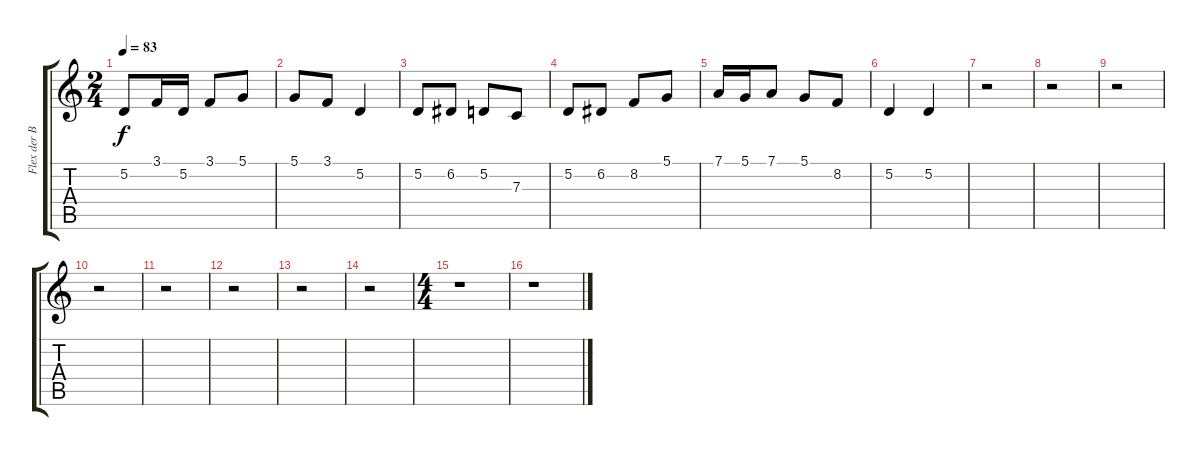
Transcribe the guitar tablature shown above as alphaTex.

\track ("Flex der Biegsame" "Flex der B") {instrument cello}
\staff {score tabs}
\tuning (D4 A3 F3 C3 G2 D2) {hide}
\ts (2 4)
\tempo 83
\clef g2
\ks c
5.2.8{dy f} 3.1.16 5.2.16 3.1.8 5.1.8 |
5.1.8 3.1.8 5.2.4 |
5.2.8 6.2.8 5.2.8 7.3.8 |
5.2.8 6.2.8 8.2.8 5.1.8 |
7.1.16 5.1.16 7.1.8 5.1.8 8.2.8 |
5.2.4 5.2.4 |
r.2 |
r.2 |
r.2 |
r.2 |
r.2 |
r.2 |
r.2 |
r.2 |
\ts (4 4)
r.1 |
r.1
